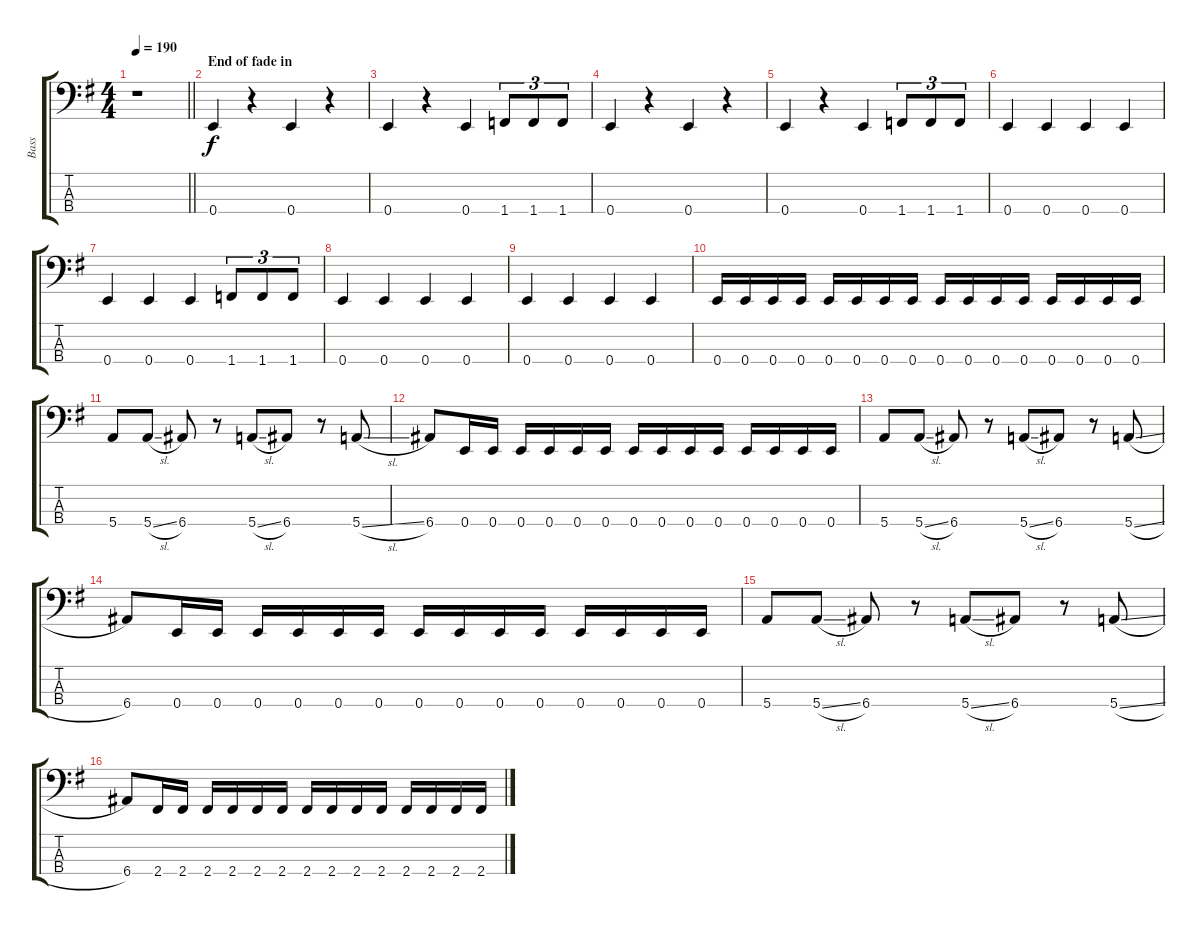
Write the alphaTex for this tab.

\track ("Bass" "Bass") {instrument electricbassfinger}
\staff {score tabs}
\tuning (G2 D2 A1 E1) {hide}
\ts (4 4)
\tempo 190
\clef f4
\barLineRight lightlight
\ks eminor
r.1{dy f} |
\section ("" "End of fade in")
0.4.4 r.4 0.4.4 r.4 |
0.4.4 r.4 0.4.4 1.4.8{tu (3 2)} 1.4.8{tu (3 2)} 1.4.8{tu (3 2)} |
0.4.4 r.4 0.4.4 r.4 |
0.4.4 r.4 0.4.4 1.4.8{tu (3 2)} 1.4.8{tu (3 2)} 1.4.8{tu (3 2)} |
0.4.4 0.4.4 0.4.4 0.4.4 |
0.4.4 0.4.4 0.4.4 1.4.8{tu (3 2)} 1.4.8{tu (3 2)} 1.4.8{tu (3 2)} |
0.4.4 0.4.4 0.4.4 0.4.4 |
0.4.4 0.4.4 0.4.4 0.4.4 |
0.4.16 0.4.16 0.4.16 0.4.16 0.4.16 0.4.16 0.4.16 0.4.16 0.4.16 0.4.16 0.4.16 0.4.16 0.4.16 0.4.16 0.4.16 0.4.16 |
5.4.8 5.4{sl}.8 6.4.8 r.8 5.4{sl}.8 6.4.8 r.8 5.4{sl}.8 |
6.4.8 0.4.16 0.4.16 0.4.16 0.4.16 0.4.16 0.4.16 0.4.16 0.4.16 0.4.16 0.4.16 0.4.16 0.4.16 0.4.16 0.4.16 |
5.4.8 5.4{sl}.8 6.4.8 r.8 5.4{sl}.8 6.4.8 r.8 5.4{sl}.8 |
6.4.8 0.4.16 0.4.16 0.4.16 0.4.16 0.4.16 0.4.16 0.4.16 0.4.16 0.4.16 0.4.16 0.4.16 0.4.16 0.4.16 0.4.16 |
5.4.8 5.4{sl}.8 6.4.8 r.8 5.4{sl}.8 6.4.8 r.8 5.4{sl}.8 |
6.4.8 2.4.16 2.4.16 2.4.16 2.4.16 2.4.16 2.4.16 2.4.16 2.4.16 2.4.16 2.4.16 2.4.16 2.4.16 2.4.16 2.4.16
